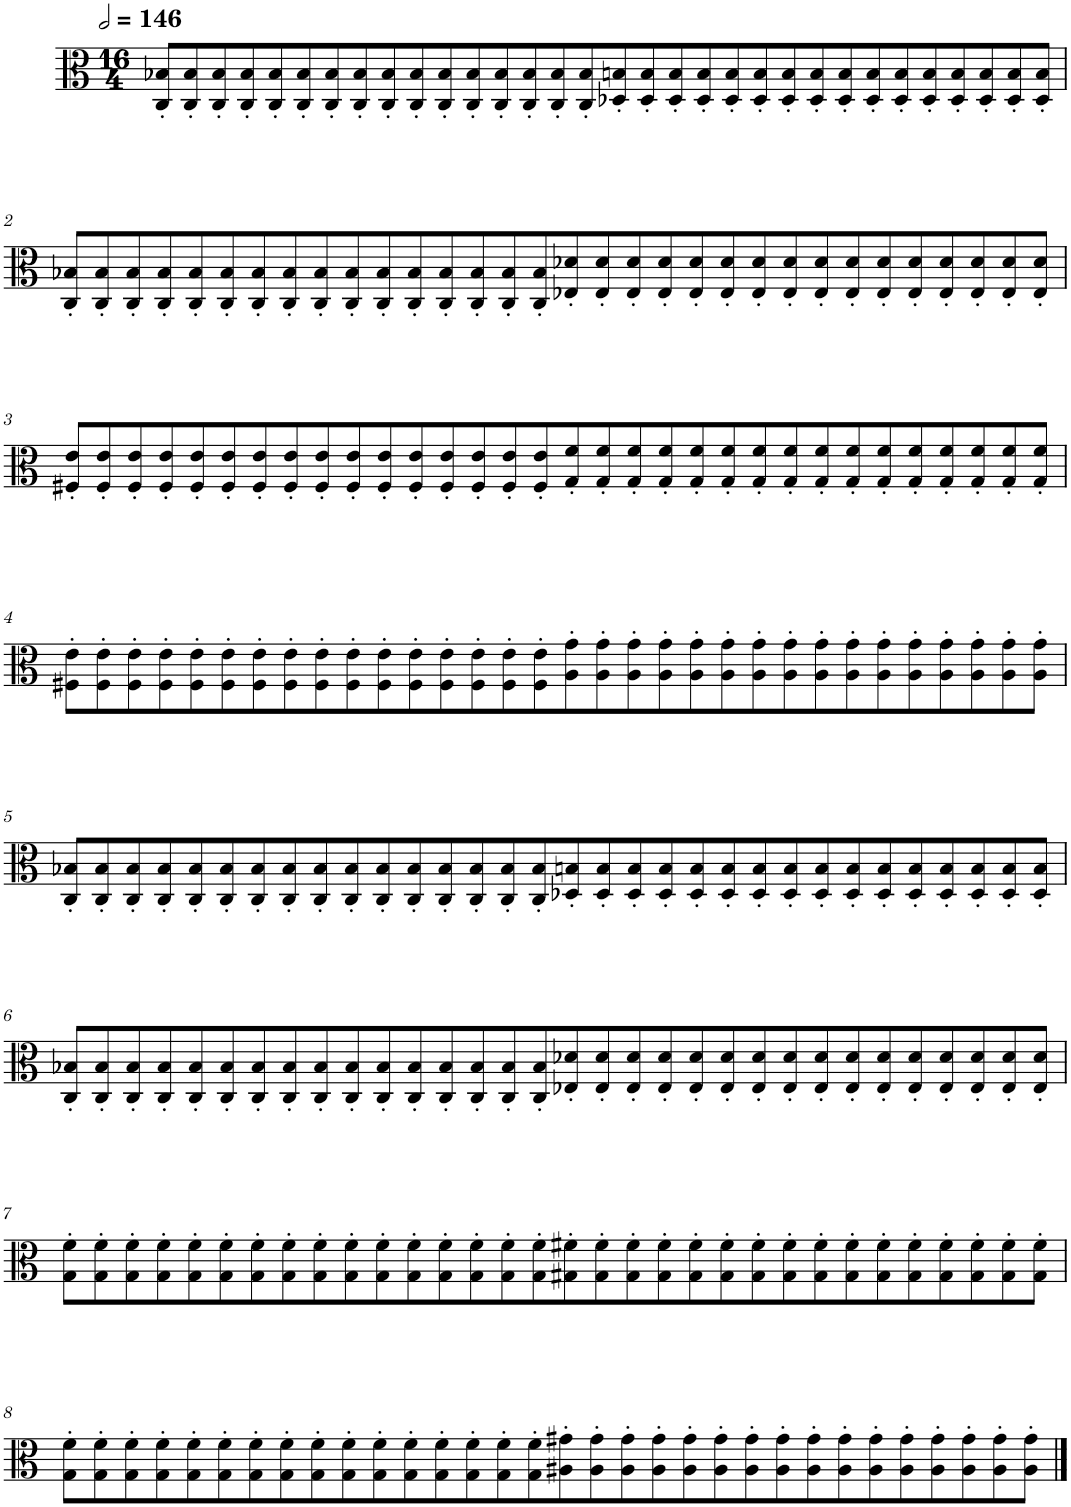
**kern
*part1
*staff1
*I"Viola
*I'Vla.
*clefC3
*k[]
*M16/4
*MM292
=1
8C/' 8B-X/'L
8C/' 8B-/'
8C/' 8B-/'
8C/' 8B-/'
8C/' 8B-/'
8C/' 8B-/'
8C/' 8B-/'
8C/' 8B-/'
8C/' 8B-/'
8C/' 8B-/'
8C/' 8B-/'
8C/' 8B-/'
8C/' 8B-/'
8C/' 8B-/'
8C/' 8B-/'
8C/' 8B-/'
8D-X/' 8Bn/'
8D-/' 8B/'
8D-/' 8B/'
8D-/' 8B/'
8D-/' 8B/'
8D-/' 8B/'
8D-/' 8B/'
8D-/' 8B/'
8D-/' 8B/'
8D-/' 8B/'
8D-/' 8B/'
8D-/' 8B/'
8D-/' 8B/'
8D-/' 8B/'
8D-/' 8B/'
8D-/' 8B/'J
!!LO:LB:g=z
=2
8C/' 8B-X/'L
8C/' 8B-/'
8C/' 8B-/'
8C/' 8B-/'
8C/' 8B-/'
8C/' 8B-/'
8C/' 8B-/'
8C/' 8B-/'
8C/' 8B-/'
8C/' 8B-/'
8C/' 8B-/'
8C/' 8B-/'
8C/' 8B-/'
8C/' 8B-/'
8C/' 8B-/'
8C/' 8B-/'
8E-X/' 8d-X/'
8E-/' 8d-/'
8E-/' 8d-/'
8E-/' 8d-/'
8E-/' 8d-/'
8E-/' 8d-/'
8E-/' 8d-/'
8E-/' 8d-/'
8E-/' 8d-/'
8E-/' 8d-/'
8E-/' 8d-/'
8E-/' 8d-/'
8E-/' 8d-/'
8E-/' 8d-/'
8E-/' 8d-/'
8E-/' 8d-/'J
!!LO:LB:g=z
=3
8F#X/' 8e/'L
8F#/' 8e/'
8F#/' 8e/'
8F#/' 8e/'
8F#/' 8e/'
8F#/' 8e/'
8F#/' 8e/'
8F#/' 8e/'
8F#/' 8e/'
8F#/' 8e/'
8F#/' 8e/'
8F#/' 8e/'
8F#/' 8e/'
8F#/' 8e/'
8F#/' 8e/'
8F#/' 8e/'
8G/' 8f/'
8G/' 8f/'
8G/' 8f/'
8G/' 8f/'
8G/' 8f/'
8G/' 8f/'
8G/' 8f/'
8G/' 8f/'
8G/' 8f/'
8G/' 8f/'
8G/' 8f/'
8G/' 8f/'
8G/' 8f/'
8G/' 8f/'
8G/' 8f/'
8G/' 8f/'J
!!LO:LB:g=z
=4
8F#X\' 8e\'L
8F#\' 8e\'
8F#\' 8e\'
8F#\' 8e\'
8F#\' 8e\'
8F#\' 8e\'
8F#\' 8e\'
8F#\' 8e\'
8F#\' 8e\'
8F#\' 8e\'
8F#\' 8e\'
8F#\' 8e\'
8F#\' 8e\'
8F#\' 8e\'
8F#\' 8e\'
8F#\' 8e\'
8A\' 8g\'
8A\' 8g\'
8A\' 8g\'
8A\' 8g\'
8A\' 8g\'
8A\' 8g\'
8A\' 8g\'
8A\' 8g\'
8A\' 8g\'
8A\' 8g\'
8A\' 8g\'
8A\' 8g\'
8A\' 8g\'
8A\' 8g\'
8A\' 8g\'
8A\' 8g\'J
!!LO:LB:g=z
=5
8C/' 8B-X/'L
8C/' 8B-/'
8C/' 8B-/'
8C/' 8B-/'
8C/' 8B-/'
8C/' 8B-/'
8C/' 8B-/'
8C/' 8B-/'
8C/' 8B-/'
8C/' 8B-/'
8C/' 8B-/'
8C/' 8B-/'
8C/' 8B-/'
8C/' 8B-/'
8C/' 8B-/'
8C/' 8B-/'
8D-X/' 8Bn/'
8D-/' 8B/'
8D-/' 8B/'
8D-/' 8B/'
8D-/' 8B/'
8D-/' 8B/'
8D-/' 8B/'
8D-/' 8B/'
8D-/' 8B/'
8D-/' 8B/'
8D-/' 8B/'
8D-/' 8B/'
8D-/' 8B/'
8D-/' 8B/'
8D-/' 8B/'
8D-/' 8B/'J
!!LO:LB:g=z
=6
8C/' 8B-X/'L
8C/' 8B-/'
8C/' 8B-/'
8C/' 8B-/'
8C/' 8B-/'
8C/' 8B-/'
8C/' 8B-/'
8C/' 8B-/'
8C/' 8B-/'
8C/' 8B-/'
8C/' 8B-/'
8C/' 8B-/'
8C/' 8B-/'
8C/' 8B-/'
8C/' 8B-/'
8C/' 8B-/'
8E-X/' 8d-X/'
8E-/' 8d-/'
8E-/' 8d-/'
8E-/' 8d-/'
8E-/' 8d-/'
8E-/' 8d-/'
8E-/' 8d-/'
8E-/' 8d-/'
8E-/' 8d-/'
8E-/' 8d-/'
8E-/' 8d-/'
8E-/' 8d-/'
8E-/' 8d-/'
8E-/' 8d-/'
8E-/' 8d-/'
8E-/' 8d-/'J
!!LO:LB:g=z
=7
8G\' 8f\'L
8G\' 8f\'
8G\' 8f\'
8G\' 8f\'
8G\' 8f\'
8G\' 8f\'
8G\' 8f\'
8G\' 8f\'
8G\' 8f\'
8G\' 8f\'
8G\' 8f\'
8G\' 8f\'
8G\' 8f\'
8G\' 8f\'
8G\' 8f\'
8G\' 8f\'
8G#X\' 8f#X\'
8G#\' 8f#\'
8G#\' 8f#\'
8G#\' 8f#\'
8G#\' 8f#\'
8G#\' 8f#\'
8G#\' 8f#\'
8G#\' 8f#\'
8G#\' 8f#\'
8G#\' 8f#\'
8G#\' 8f#\'
8G#\' 8f#\'
8G#\' 8f#\'
8G#\' 8f#\'
8G#\' 8f#\'
8G#\' 8f#\'J
!!LO:LB:g=z
=8
8G\' 8f\'L
8G\' 8f\'
8G\' 8f\'
8G\' 8f\'
8G\' 8f\'
8G\' 8f\'
8G\' 8f\'
8G\' 8f\'
8G\' 8f\'
8G\' 8f\'
8G\' 8f\'
8G\' 8f\'
8G\' 8f\'
8G\' 8f\'
8G\' 8f\'
8G\' 8f\'
8A#X\' 8g#X\'
8A#\' 8g#\'
8A#\' 8g#\'
8A#\' 8g#\'
8A#\' 8g#\'
8A#\' 8g#\'
8A#\' 8g#\'
8A#\' 8g#\'
8A#\' 8g#\'
8A#\' 8g#\'
8A#\' 8g#\'
8A#\' 8g#\'
8A#\' 8g#\'
8A#\' 8g#\'
8A#\' 8g#\'
8A#\' 8g#\'J
==
*-
